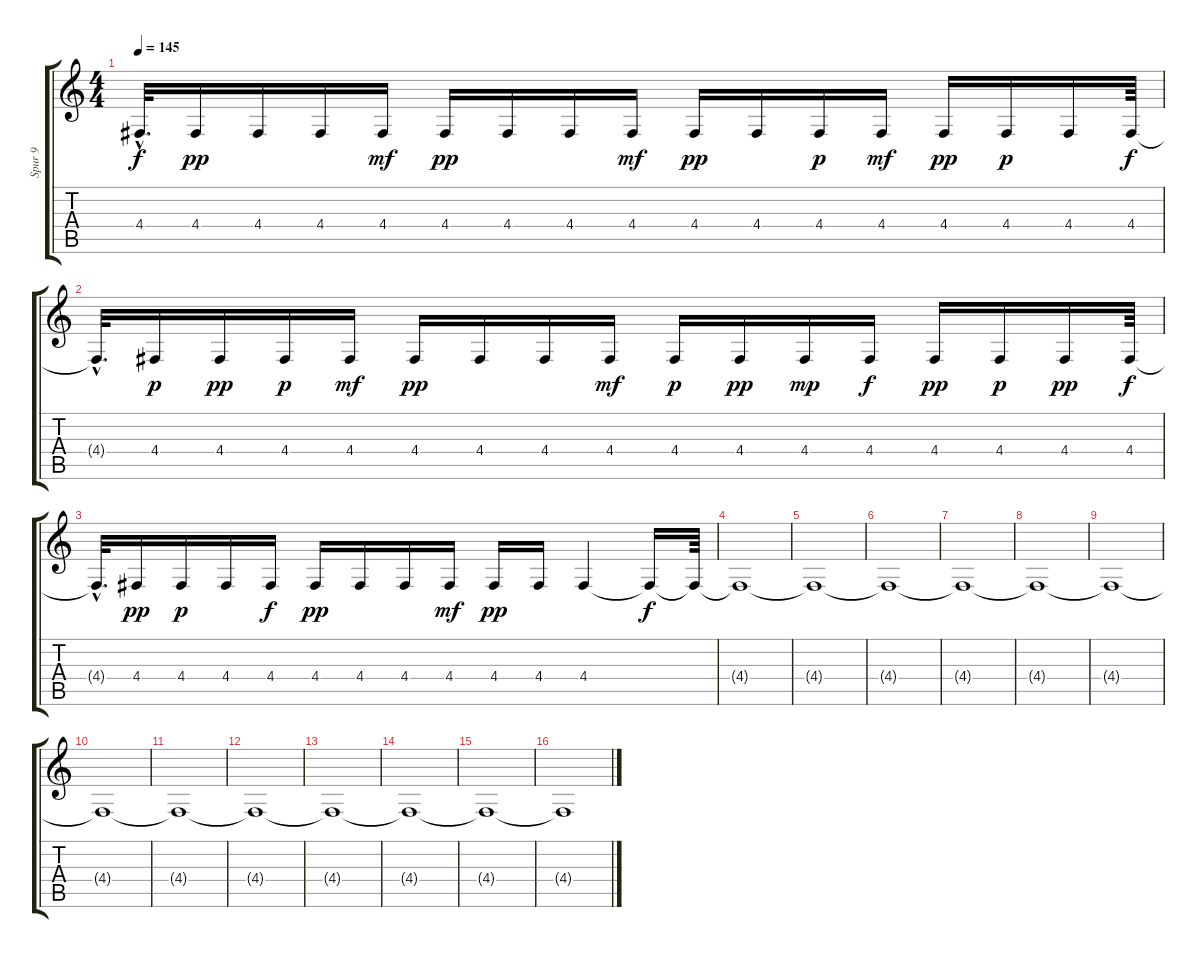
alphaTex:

\track ("Spur 9" "Spur 9") {instrument celesta}
\staff {score tabs}
\tuning (E4 B3 G3 D3 A2 E2) {hide}
\ts (4 4)
\tempo 145
\clef g2
\ks c
4.4{hac t}.32{d dy f} 4.4.16{dy pp} 4.4.16 4.4.16 4.4.16{dy mf} 4.4.16{dy pp} 4.4.16 4.4.16 4.4.16{dy mf} 4.4.16{dy pp} 4.4.16 4.4.16{dy p} 4.4.16{dy mf} 4.4.16{dy pp} 4.4.16{dy p} 4.4.16 4.4.64{dy f} |
4.4{hac t}.32{d} 4.4.16{dy p} 4.4.16{dy pp} 4.4.16{dy p} 4.4.16{dy mf} 4.4.16{dy pp} 4.4.16 4.4.16 4.4.16{dy mf} 4.4.16{dy p} 4.4.16{dy pp} 4.4.16{dy mp} 4.4.16{dy f} 4.4.16{dy pp} 4.4.16{dy p} 4.4.16{dy pp} 4.4.64{dy f} |
4.4{hac t}.32{d} 4.4.16{dy pp} 4.4.16{dy p} 4.4.16 4.4.16{dy f} 4.4.16{dy pp} 4.4.16 4.4.16 4.4.16{dy mf} 4.4.16{dy pp} 4.4.16 4.4.4 4.4{t}.16{dy f} 4.4{t}.64 |
4.4{t}.1 |
4.4{t}.1 |
4.4{t}.1 |
4.4{t}.1 |
4.4{t}.1 |
4.4{t}.1 |
4.4{t}.1 |
4.4{t}.1 |
4.4{t}.1 |
4.4{t}.1 |
4.4{t}.1 |
4.4{t}.1 |
4.4{t}.1
